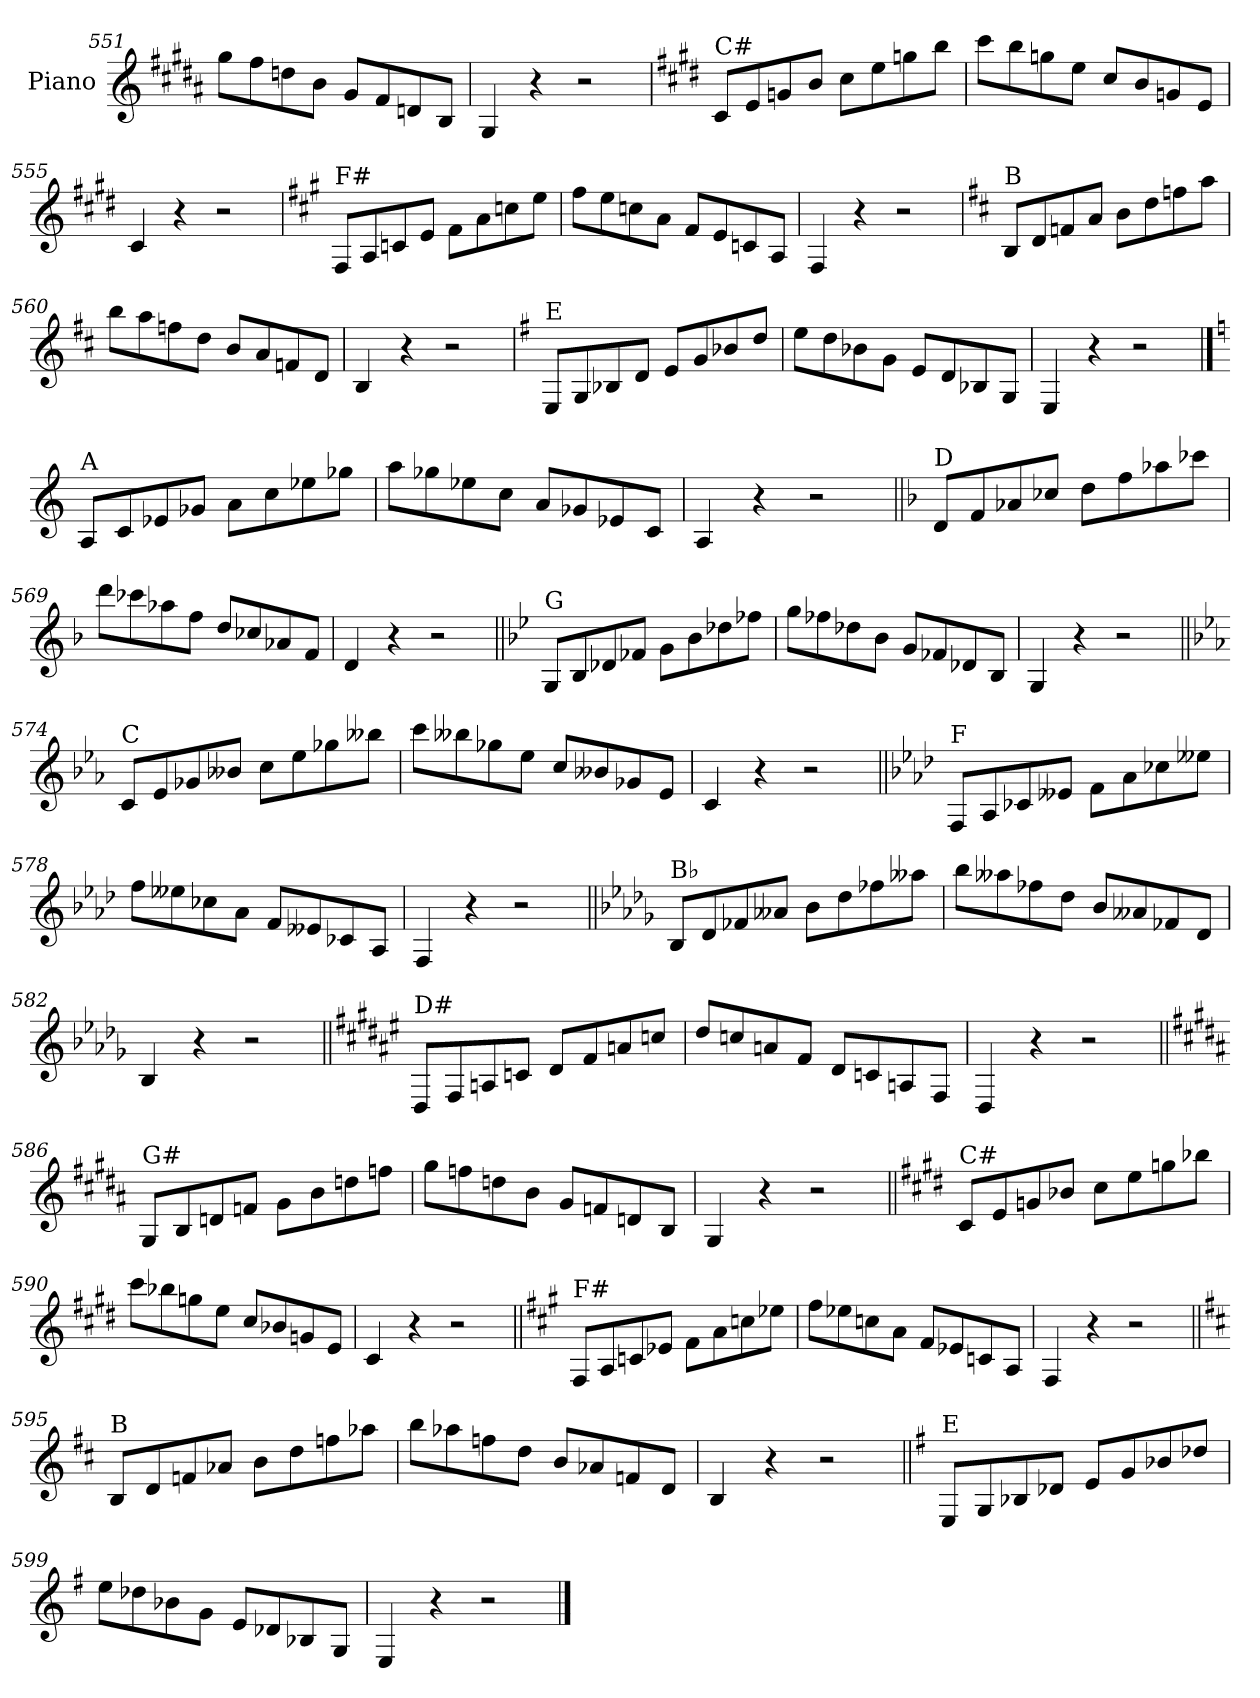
**kern
*part1
*staff1
*I"Piano
*I'Pno.
*clefG2
*k[f#c#g#d#a#]
=551
8gg#\L
8ff#\
8ddn\
8b\J
8g#/L
8f#/
8dn/
8B/J
=552
4G#/
4r
2r
!!LO:LB:g=z
=553
*k[f#c#g#d#]
!LO:TX:a:t=C#
8c#/L
8e/
8gn/
8b/J
8cc#\L
8ee\
8ggn\
8bb\J
=554
8ccc#\L
8bb\
8ggn\
8ee\J
8cc#/L
8b/
8gn/
8e/J
=555
4c#/
4r
2r
=556
*k[f#c#g#]
!LO:TX:a:t=F#
8F#/L
8A/
8cn/
8e/J
8f#\L
8a\
8ccn\
8ee\J
=557
8ff#\L
8ee\
8ccn\
8a\J
8f#/L
8e/
8cn/
8A/J
=558
4F#/
4r
2r
!!LO:LB:g=z
=559
*k[f#c#]
!LO:TX:a:t=B
8B/L
8d/
8fn/
8a/J
8b\L
8dd\
8ffn\
8aa\J
=560
8bb\L
8aa\
8ffn\
8dd\J
8b/L
8a/
8fn/
8d/J
=561
4B/
4r
2r
=562
*k[f#]
!LO:TX:a:t=E
8E/L
8G/
8B-X/
8d/J
8e/L
8g/
8b-X/
8dd/J
=563
8ee\L
8dd\
8b-X\
8g\J
8e/L
8d/
8B-X/
8G/J
=564
4E/
4r
2r
!!LO:PB:g=z
==565
*k[]
!LO:TX:a:t=A
8A/L
8c/
8e-X/
8g-X/J
8a\L
8cc\
8ee-X\
8gg-X\J
=566
8aa\L
8gg-X\
8ee-X\
8cc\J
8a/L
8g-X/
8e-X/
8c/J
=567
4A/
4r
2r
=568||
*k[b-]
!LO:TX:a:t=D
8d/L
8f/
8a-X/
8cc-X/J
8dd\L
8ff\
8aa-X\
8ccc-X\J
=569
8ddd\L
8ccc-X\
8aa-X\
8ff\J
8dd/L
8cc-X/
8a-X/
8f/J
=570
4d/
4r
2r
!!LO:LB:g=z
=571||
*k[b-e-]
!LO:TX:a:t=G
8G/L
8B-/
8d-X/
8f-X/J
8g\L
8b-\
8dd-X\
8ff-X\J
=572
8gg\L
8ff-X\
8dd-X\
8b-\J
8g/L
8f-X/
8d-X/
8B-/J
=573
4G/
4r
2r
=574||
*k[b-e-a-]
!LO:TX:a:t=C
8c/L
8e-/
8g-X/
8b--X/J
8cc\L
8ee-\
8gg-X\
8bb--X\J
=575
8ccc\L
8bb--X\
8gg-X\
8ee-\J
8cc/L
8b--X/
8g-X/
8e-/J
=576
4c/
4r
2r
!!LO:LB:g=z
=577||
*k[b-e-a-d-]
!LO:TX:a:t=F
8F/L
8A-/
8c-X/
8e--X/J
8f\L
8a-\
8cc-X\
8ee--X\J
=578
8ff\L
8ee--X\
8cc-X\
8a-\J
8f/L
8e--X/
8c-X/
8A-/J
=579
4F/
4r
2r
=580||
*k[b-e-a-d-g-]
!LO:TX:a:t=B♭
8B-/L
8d-/
8f-X/
8a--X/J
8b-\L
8dd-\
8ff-X\
8aa--X\J
=581
8bb-\L
8aa--X\
8ff-X\
8dd-\J
8b-/L
8a--X/
8f-X/
8d-/J
=582
4B-/
4r
2r
!!LO:LB:g=z
=583||
*k[f#c#g#d#a#e#]
!LO:TX:a:t=D#
8D#/L
8F#/
8An/
8cn/J
8d#/L
8f#/
8an/
8ccn/J
=584
8dd#/L
8ccn/
8an/
8f#/J
8d#/L
8cn/
8An/
8F#/J
=585
4D#/
4r
2r
=586||
*k[f#c#g#d#a#]
!LO:TX:a:t=G#
8G#/L
8B/
8dn/
8fn/J
8g#\L
8b\
8ddn\
8ffn\J
=587
8gg#\L
8ffn\
8ddn\
8b\J
8g#/L
8fn/
8dn/
8B/J
=588
4G#/
4r
2r
!!LO:LB:g=z
=589||
*k[f#c#g#d#]
!LO:TX:a:t=C#
8c#/L
8e/
8gn/
8b-X/J
8cc#\L
8ee\
8ggn\
8bb-X\J
=590
8ccc#\L
8bb-X\
8ggn\
8ee\J
8cc#/L
8b-X/
8gn/
8e/J
=591
4c#/
4r
2r
=592||
*k[f#c#g#]
!LO:TX:a:t=F#
8F#/L
8A/
8cn/
8e-X/J
8f#\L
8a\
8ccn\
8ee-X\J
=593
8ff#\L
8ee-X\
8ccn\
8a\J
8f#/L
8e-X/
8cn/
8A/J
=594
4F#/
4r
2r
!!LO:LB:g=z
=595||
*k[f#c#]
!LO:TX:a:t=B
8B/L
8d/
8fn/
8a-X/J
8b\L
8dd\
8ffn\
8aa-X\J
=596
8bb\L
8aa-X\
8ffn\
8dd\J
8b/L
8a-X/
8fn/
8d/J
=597
4B/
4r
2r
=598||
*k[f#]
!LO:TX:a:t=E
8E/L
8G/
8B-X/
8d-X/J
8e/L
8g/
8b-X/
8dd-X/J
=599
8ee\L
8dd-X\
8b-X\
8g\J
8e/L
8d-X/
8B-X/
8G/J
=600
4E/
4r
2r
==
*-
